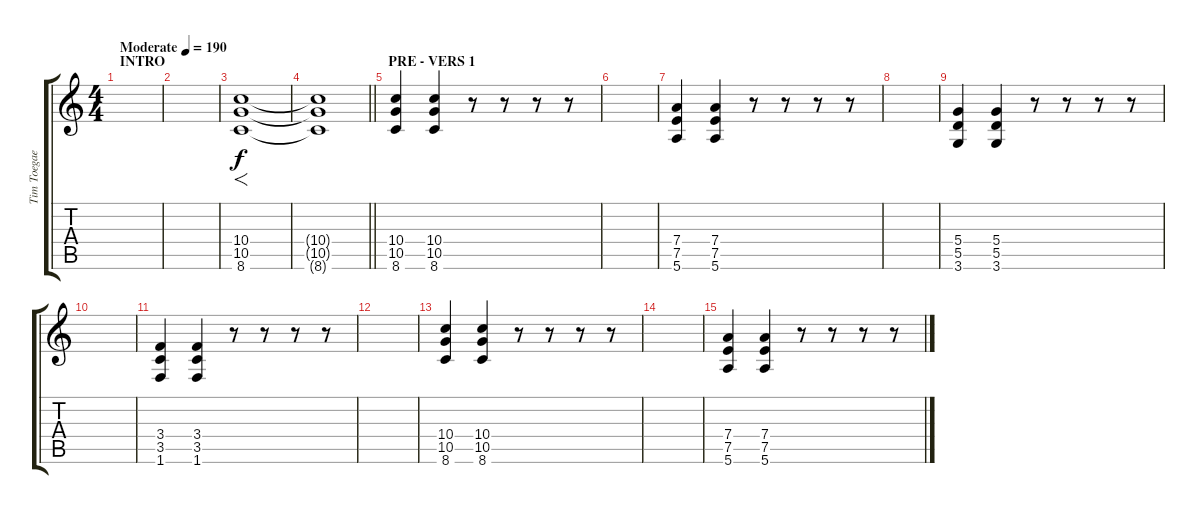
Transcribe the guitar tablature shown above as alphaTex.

\track ("Tim Toegaert" "Tim Toegae") {instrument distortionguitar}
\staff {score tabs}
\tuning (E4 B3 G3 D3 A2 E2) {hide}
\ts (4 4)
\section ("" "INTRO")
\tempo (190 "Moderate")
\clef g2
\ks c
|
|
(10.4 10.5 8.6).1{f} |
\barLineRight lightlight
(10.4{t} 10.5{t} 8.6{t}).1 |
\section ("" "PRE - VERS 1")
(10.4 10.5 8.6).4 (10.4 10.5 8.6).4 r.8 r.8 r.8 r.8 |
|
(7.4 7.5 5.6).4 (7.4 7.5 5.6).4 r.8 r.8 r.8 r.8 |
|
(5.4 5.5 3.6).4 (5.4 5.5 3.6).4 r.8 r.8 r.8 r.8 |
|
(3.4 3.5 1.6).4 (3.4 3.5 1.6).4 r.8 r.8 r.8 r.8 |
|
(10.4 10.5 8.6).4 (10.4 10.5 8.6).4 r.8 r.8 r.8 r.8 |
|
(7.4 7.5 5.6).4 (7.4 7.5 5.6).4 r.8 r.8 r.8 r.8
